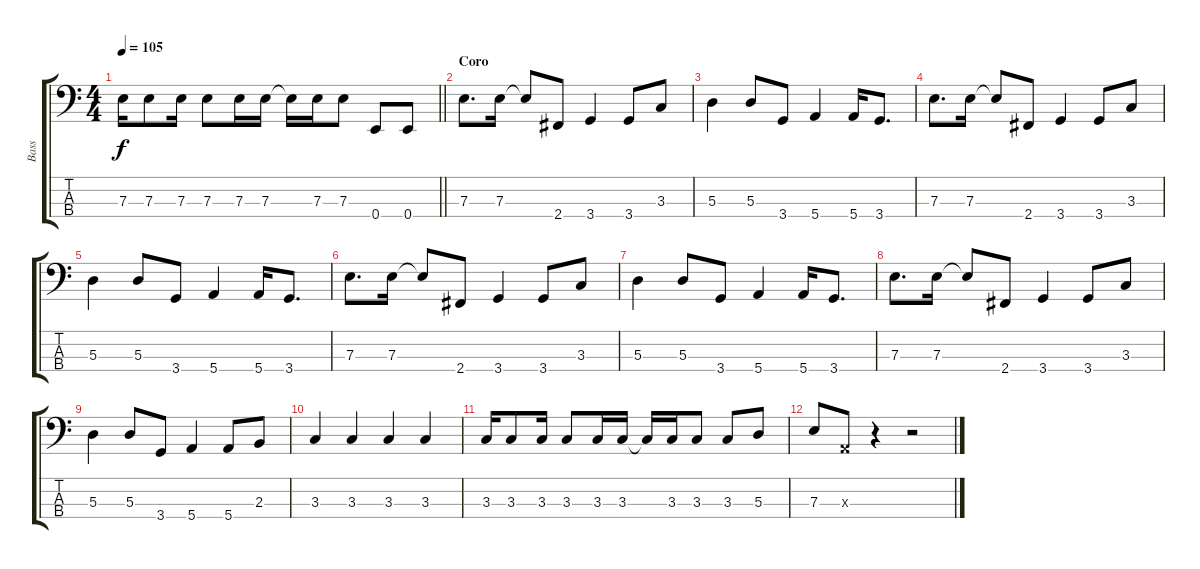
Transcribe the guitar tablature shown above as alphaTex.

\track ("Bass" "Bass") {instrument electricbasspick}
\staff {score tabs}
\tuning (G2 D2 A1 E1) {hide}
\ts (4 4)
\tempo 105
\clef f4
\barLineRight lightlight
\ks c
7.3.16{dy f} 7.3.8 7.3.16 7.3.8 7.3.16 7.3.16 7.3{t}.16 7.3.16 7.3.8 0.4.8 0.4.8 |
\section ("" "Coro")
7.3.8{d} 7.3.16 7.3{t}.8 2.4.8 3.4.4 3.4.8 3.3.8 |
5.3.4 5.3.8 3.4.8 5.4.4 5.4.16 3.4.8{d} |
7.3.8{d} 7.3.16 7.3{t}.8 2.4.8 3.4.4 3.4.8 3.3.8 |
5.3.4 5.3.8 3.4.8 5.4.4 5.4.16 3.4.8{d} |
7.3.8{d} 7.3.16 7.3{t}.8 2.4.8 3.4.4 3.4.8 3.3.8 |
5.3.4 5.3.8 3.4.8 5.4.4 5.4.16 3.4.8{d} |
7.3.8{d} 7.3.16 7.3{t}.8 2.4.8 3.4.4 3.4.8 3.3.8 |
5.3.4 5.3.8 3.4.8 5.4.4 5.4.8 2.3.8 |
3.3.4 3.3.4 3.3.4 3.3.4 |
3.3.16 3.3.8 3.3.16 3.3.8 3.3.16 3.3.16 3.3{t}.16 3.3.16 3.3.8 3.3.8 5.3.8 |
7.3.8 0.3{x}.8 r.4 r.2
